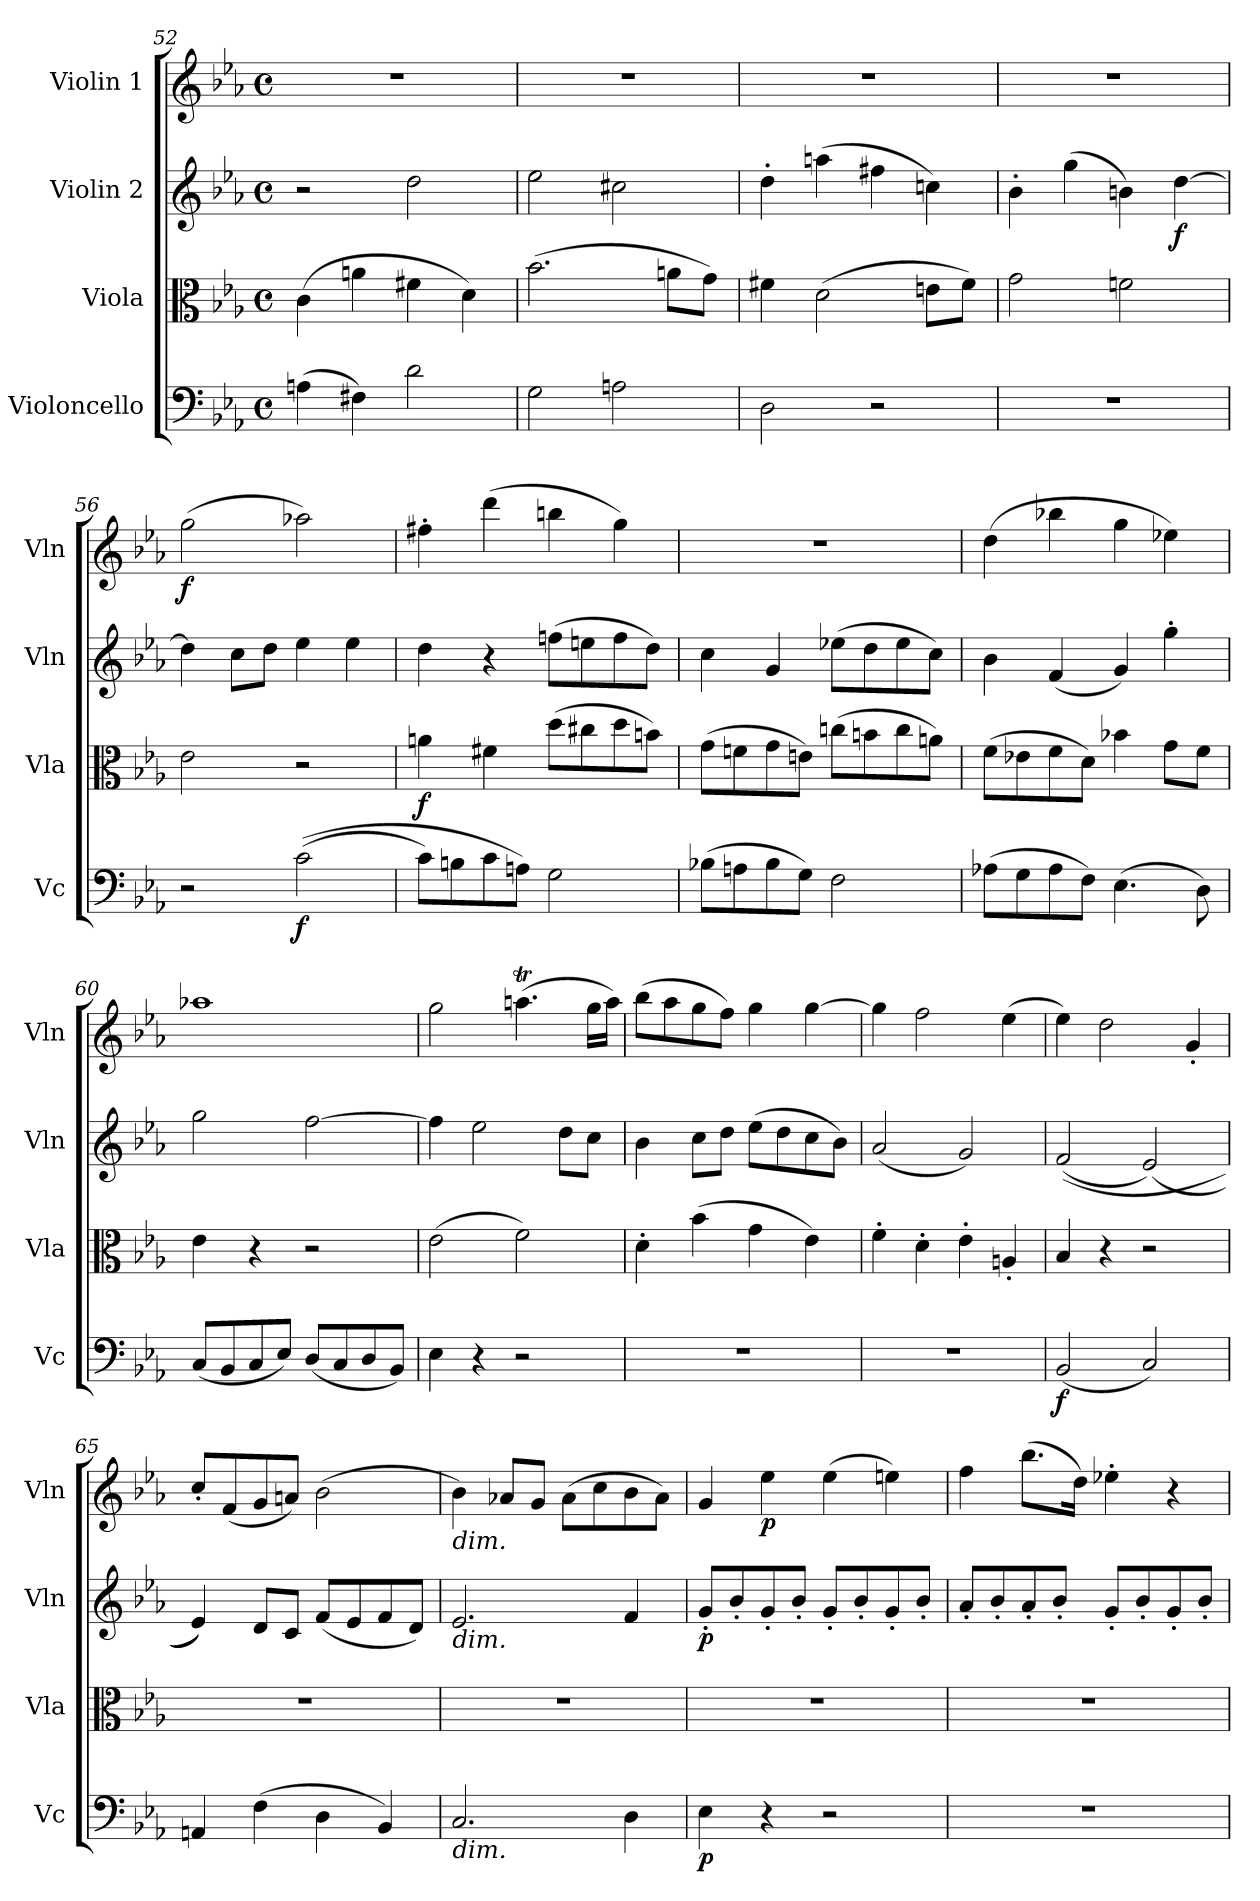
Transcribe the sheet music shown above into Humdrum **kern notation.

**kern	**dynam	**kern	**dynam	**kern	**dynam	**kern	**dynam
*part4	*part4	*part3	*part3	*part2	*part2	*part1	*part1
*staff4	*staff4	*staff3	*staff3	*staff2	*staff2	*staff1	*staff1
*I"Violoncello	*	*I"Viola	*	*I"Violin 2	*	*I"Violin 1	*
*I'Vc	*	*I'Vla	*	*I'Vln	*	*I'Vln	*
*clefF4	*	*clefC3	*	*clefG2	*	*clefG2	*
*k[b-e-a-]	*	*k[b-e-a-]	*	*k[b-e-a-]	*	*k[b-e-a-]	*
*M4/4	*	*M4/4	*	*M4/4	*	*M4/4	*
*met(c)	*	*met(c)	*	*met(c)	*	*met(c)	*
=52	=52	=52	=52	=52	=52	=52	=52
(4An\	.	(4c\	.	2r	.	1r	.
!	!LO:DY:b	!	!	!	!	!	!
!	!LO:DY:n=1:b	!	!	!	!	!	!
4F#X\)	other-dynamics f	4an\	.	.	.	.	.
!	!	!	!	!	!LO:DY:b	!	!
!	!	!	!	!	!LO:DY:n=1:b	!	!
2d\	.	4f#X\	.	2dd\	other-dynamics f	.	.
.	.	4d\)	.	.	.	.	.
=53	=53	=53	=53	=53	=53	=53	=53
!	!	!	!LO:DY:b	!	!	!	!
!	!	!	!LO:DY:n=1:b	!	!	!	!
2G\	.	(2.b-\	other-dynamics f	2ee-\	.	1r	.
2An\	.	.	.	2cc#X\	.	.	.
.	.	8an\L	.	.	.	.	.
.	.	8g\J)	.	.	.	.	.
!!LO:PB:g=z
=54	=54	=54	=54	=54	=54	=54	=54
2D\	.	4f#X\	.	4dd'\	.	1r	.
.	.	(2d\	.	(4aan\	.	.	.
2r	.	.	.	4ff#X\	.	.	.
.	.	8en\L	.	4ccn\)	.	.	.
.	.	8f#\J)	.	.	.	.	.
=55	=55	=55	=55	=55	=55	=55	=55
1r	.	2g\	.	4b-'\	.	1r	.
.	.	.	.	(>4gg\	.	.	.
.	.	2fn\	.	4bn\)	.	.	.
!	!	!	!	!	!LO:DY:b	!	!
.	.	.	.	[>4dd\	f	.	.
=56	=56	=56	=56	=56	=56	=56	=56
!	!	!	!	!	!	!	!LO:DY:b
2r	.	2e-\	.	4dd\]	.	(2gg\	f
.	.	.	.	8cc\L	.	.	.
.	.	.	.	8dd\J	.	.	.
!	!LO:DY:b	!	!	!	!	!	!
((2c\	f	2r	.	4ee-\	.	2aa-X\)	.
.	.	.	.	4ee-\	.	.	.
=57	=57	=57	=57	=57	=57	=57	=57
!	!	!	!LO:DY:b	!	!	!	!
8c\L)	.	4an\	f	4dd\	.	4ff#X'\	.
8Bn\	.	.	.	.	.	.	.
8c\	.	4f#X\	.	4r	.	(4ddd\	.
8An\J)	.	.	.	.	.	.	.
2G\	.	(8dd\L	.	(>8ffn\L	.	4bbn\	.
.	.	8cc#X\	.	8een\	.	.	.
.	.	8dd\	.	8ff\	.	4gg\)	.
.	.	8bn\J)	.	8dd\J)	.	.	.
=58	=58	=58	=58	=58	=58	=58	=58
(8B-X\L	.	(8g\L	.	4cc\	.	1r	.
8An\	.	8fn\	.	.	.	.	.
8B-\	.	8g\	.	4g/	.	.	.
8G\J)	.	8en\J)	.	.	.	.	.
2F\	.	(8ccn\L	.	(>8ee-X\L	.	.	.
.	.	8bn\	.	8dd\	.	.	.
.	.	8cc\	.	8ee-\	.	.	.
.	.	8an\J)	.	8cc\J)	.	.	.
=59	=59	=59	=59	=59	=59	=59	=59
(8A-X\L	.	(8f\L	.	4b-\	.	(4dd\	.
8G\	.	8e-X\	.	.	.	.	.
8A-\	.	8f\	.	(<4f/	.	4bb-X\	.
8F\J)	.	8d\J)	.	.	.	.	.
(4.E-\	.	4b-X\	.	4g/)	.	4gg\	.
.	.	8g\L	.	4gg'\	.	4ee-X\)	.
8D\)	.	8f\J	.	.	.	.	.
!!LO:LB:g=z
=60	=60	=60	=60	=60	=60	=60	=60
(8C/L	.	4e-\	.	2gg\	.	1aa-X	.
8BB-/	.	.	.	.	.	.	.
8C/	.	4r	.	.	.	.	.
8E-/J)	.	.	.	.	.	.	.
(8D/L	.	2r	.	[>2ff\	.	.	.
8C/	.	.	.	.	.	.	.
8D/	.	.	.	.	.	.	.
8BB-/J)	.	.	.	.	.	.	.
=61	=61	=61	=61	=61	=61	=61	=61
4E-\	.	(2e-\	.	4ff\]	.	2gg\	.
4r	.	.	.	2ee-\	.	.	.
2r	.	2f\)	.	.	.	(4.aant\	.
.	.	.	.	8dd\L	.	.	.
.	.	.	.	8cc\J	.	16gg\LL	.
.	.	.	.	.	.	16aa\JJ)	.
=62	=62	=62	=62	=62	=62	=62	=62
1r	.	4d'\	.	4b-\	.	(8bb-\L	.
.	.	.	.	.	.	8aa-\	.
.	.	(4b-\	.	8cc\L	.	8gg\	.
.	.	.	.	8dd\J	.	8ff\J)	.
.	.	4g\	.	(8ee-\L	.	4gg\	.
.	.	.	.	8dd\	.	.	.
.	.	4e-\)	.	8cc\	.	[>4gg\	.
.	.	.	.	8b-\J)	.	.	.
=63	=63	=63	=63	=63	=63	=63	=63
1r	.	4f'\	.	(<2a-/	.	4gg\]	.
.	.	4d'\	.	.	.	2ff\	.
.	.	4e-'\	.	2g/)	.	.	.
.	.	4An'/	.	.	.	(4ee-\	.
=64	=64	=64	=64	=64	=64	=64	=64
!	!LO:DY:b	!	!	!	!	!	!
(2BB-/	f	4B-/	.	((2f/	.	4ee-\)	.
.	.	4r	.	.	.	2dd\	.
2C/)	.	2r	.	(2e-/)	.	.	.
.	.	.	.	.	.	4g'/	.
=65	=65	=65	=65	=65	=65	=65	=65
4AAn/	.	1r	.	4e-/))	.	8cc'/L	.
.	.	.	.	.	.	(8f/	.
(4F\	.	.	.	8d/L	.	8g/	.
.	.	.	.	8c/J	.	8an/J)	.
4D\	.	.	.	(<8f/L	.	(2b-\	.
.	.	.	.	8e-/	.	.	.
4BB-/)	.	.	.	8f/	.	.	.
.	.	.	.	8d/J)	.	.	.
!!LO:LB:g=z
=66	=66	=66	=66	=66	=66	=66	=66
!	!	!	!	!	!	!LO:TX:b:i:t=dim.	!
!	!	!	!	!LO:TX:b:i:t=dim.	!	!	!
!LO:TX:b:i:t=dim.	!	!	!	!	!	!	!
2.C/	.	1r	.	2.e-/	.	4b-\)	.
.	.	.	.	.	.	8a-X/L	.
.	.	.	.	.	.	8g/J	.
.	.	.	.	.	.	(8a-\L	.
.	.	.	.	.	.	8cc\	.
4D\	.	.	.	4f/	.	8b-\	.
.	.	.	.	.	.	8a-\J)	.
=67	=67	=67	=67	=67	=67	=67	=67
!	!LO:DY:b	!	!	!	!LO:DY:b	!	!
4E-\	p	1r	.	8g'/L	p	4g/	.
.	.	.	.	8b-'/	.	.	.
!	!	!	!	!	!	!	!LO:DY:b
4r	.	.	.	8g'/	.	4ee-\	p
.	.	.	.	8b-'/J	.	.	.
2r	.	.	.	8g'/L	.	(4ee-\	.
.	.	.	.	8b-'/	.	.	.
.	.	.	.	8g'/	.	4een\)	.
.	.	.	.	8b-'/J	.	.	.
=68	=68	=68	=68	=68	=68	=68	=68
1r	.	1r	.	8a-'/L	.	4ff\	.
.	.	.	.	8b-'/	.	.	.
.	.	.	.	8a-'/	.	(8.bb-\L	.
.	.	.	.	8b-'/J	.	.	.
.	.	.	.	.	.	16dd\Jk)	.
.	.	.	.	8g'/L	.	4ee-X'\	.
.	.	.	.	8b-'/	.	.	.
.	.	.	.	8g'/	.	4r	.
.	.	.	.	8b-'/J	.	.	.
=	=	=	=	=	=	=	=
*-	*-	*-	*-	*-	*-	*-	*-
